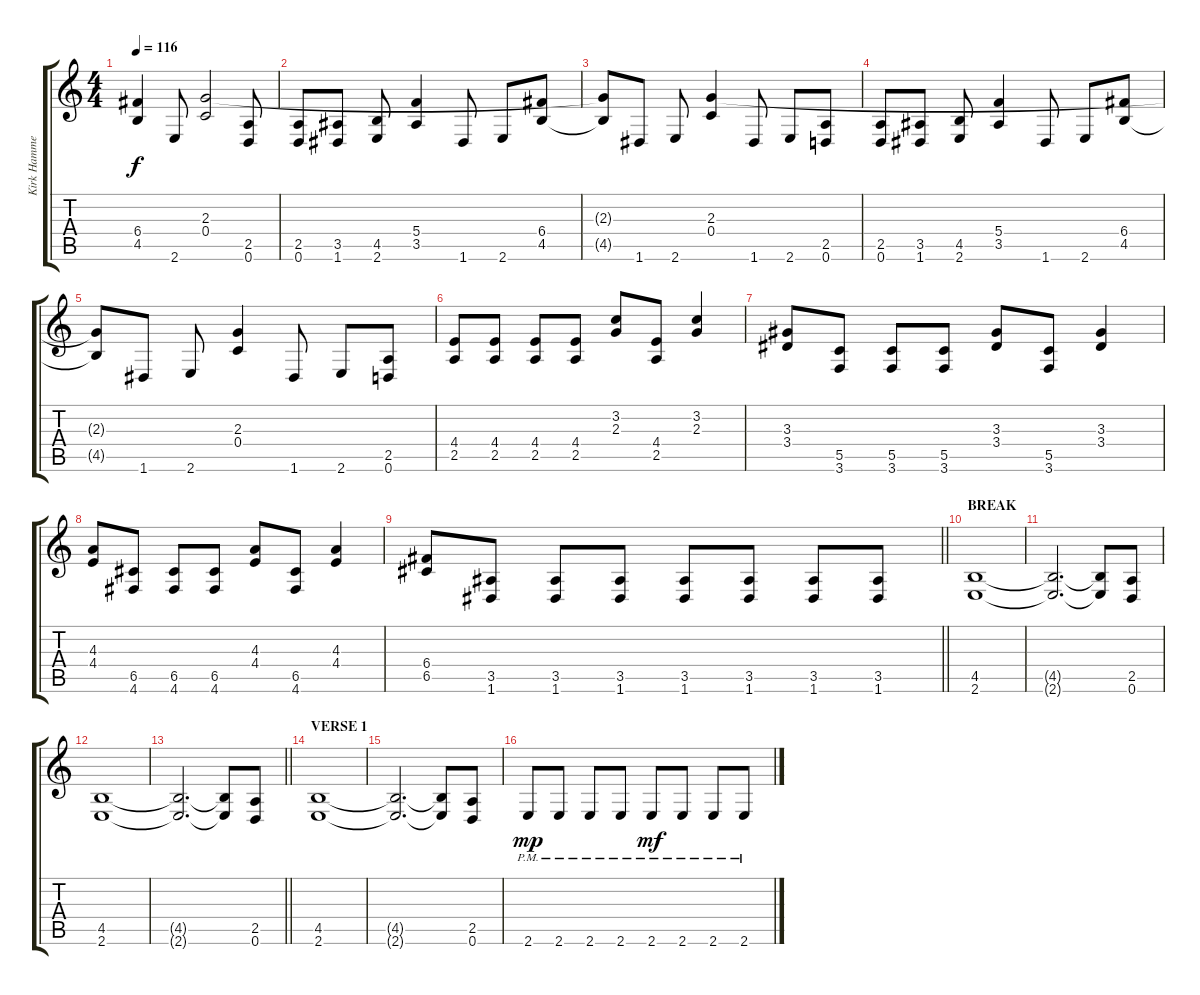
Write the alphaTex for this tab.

\track ("Kirk Hammet (Lead)" "Kirk Hamme") {instrument distortionguitar}
\staff {score tabs}
\tuning (D4 A3 F3 C3 G2 D2) {hide}
\ts (4 4)
\tempo 116
\clef g2
\ks c
(6.4{t} 4.5{t}).4{dy f} 2.6.8 (2.3 0.4).2 (2.5 0.6).8 |
(2.5 0.6).8 (3.5 1.6).8 (4.5 2.6).8 (5.4 3.5).4 1.6.8 2.6.8 (6.4 4.5).8 |
(2.3{t} 4.5{t}).8 1.6.8 2.6.8 (2.3 0.4).4 1.6.8 2.6.8 (2.5 0.6).8 |
(2.5 0.6).8 (3.5 1.6).8 (4.5 2.6).8 (5.4 3.5).4 1.6.8 2.6.8 (6.4 4.5).8 |
(2.3{t} 4.5{t}).8 1.6.8 2.6.8 (2.3 0.4).4 1.6.8 2.6.8 (2.5 0.6).8 |
(4.4 2.5).8 (4.4 2.5).8 (4.4 2.5).8 (4.4 2.5).8 (3.2 2.3).8 (4.4 2.5).8 (3.2 2.3).4 |
(3.3 3.4).8 (5.5 3.6).8 (5.5 3.6).8 (5.5 3.6).8 (3.3 3.4).8 (5.5 3.6).8 (3.3 3.4).4 |
(4.3 4.4).8 (6.5 4.6).8 (6.5 4.6).8 (6.5 4.6).8 (4.3 4.4).8 (6.5 4.6).8 (4.3 4.4).4 |
\barLineRight lightlight
(6.4 6.5).8 (3.5 1.6).8 (3.5 1.6).8 (3.5 1.6).8 (3.5 1.6).8 (3.5 1.6).8 (3.5 1.6).8 (3.5 1.6).8 |
\section ("" "BREAK")
(4.5 2.6).1 |
(4.5{t} 2.6{t}).2{d} (4.5{t} 2.6{t}).8 (2.5 0.6).8 |
(4.5 2.6).1 |
\barLineRight lightlight
(4.5{t} 2.6{t}).2{d} (4.5{t} 2.6{t}).8 (2.5 0.6).8 |
\section ("" "VERSE 1")
(4.5 2.6).1{volume 10} |
(4.5{t} 2.6{t}).2{d} (4.5{t} 2.6{t}).8 (2.5 0.6).8 |
2.6{pm}.8{dy mp} 2.6{pm}.8 2.6{pm}.8 2.6{pm}.8 2.6{pm}.8{dy mf} 2.6{pm}.8 2.6{pm}.8 2.6{pm}.8
